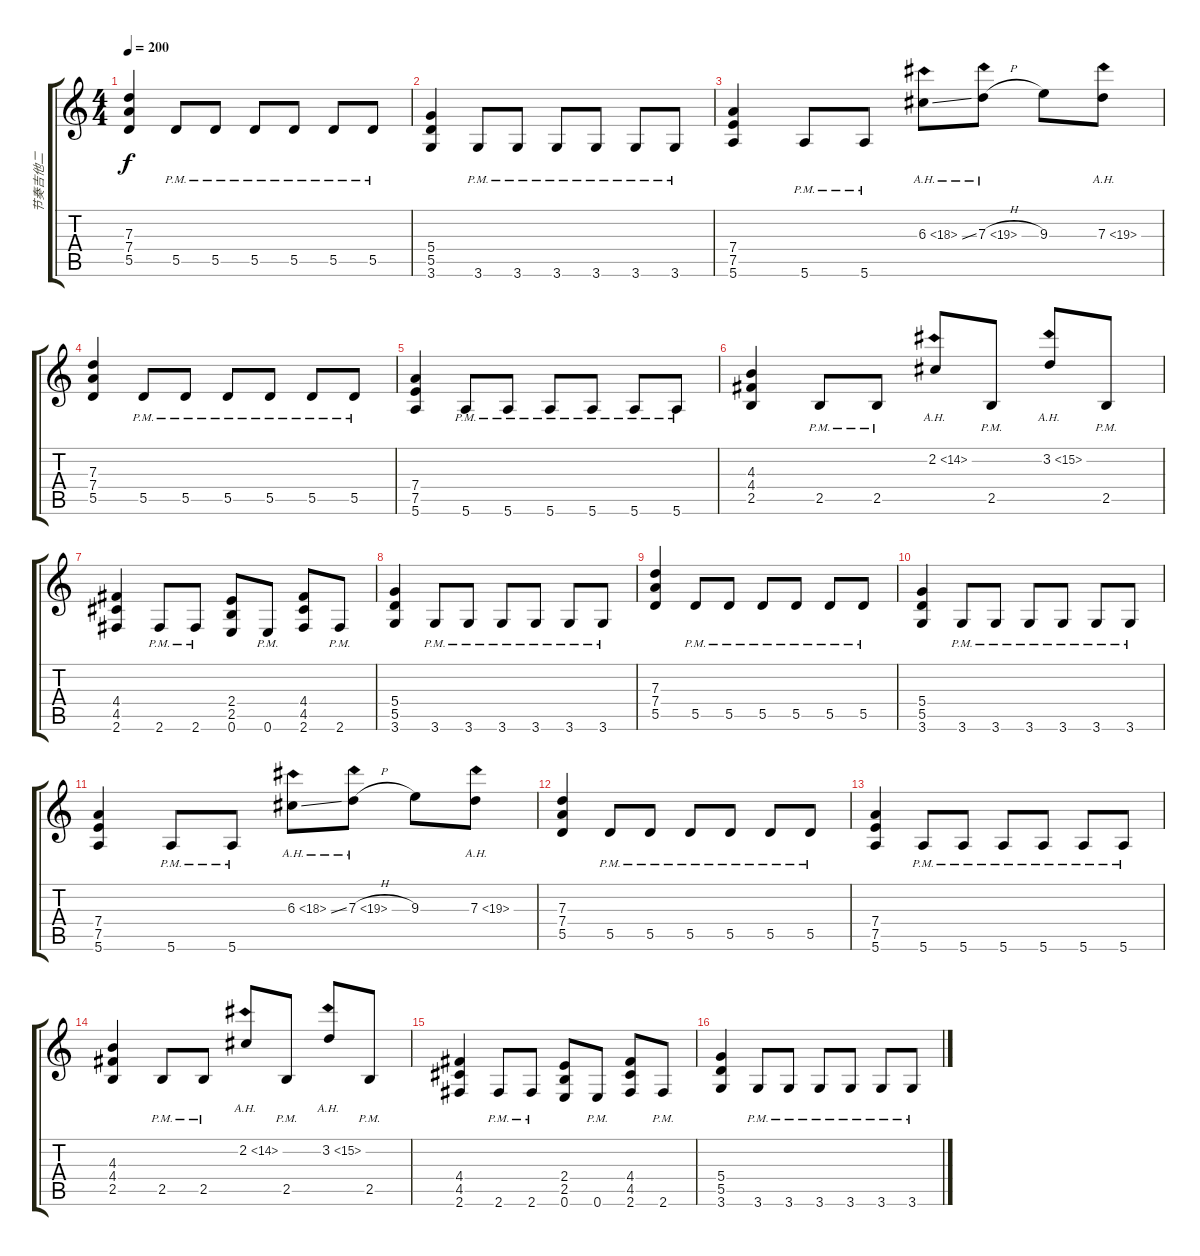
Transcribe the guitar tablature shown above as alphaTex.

\track ("节奏吉他二" "节奏吉他二") {instrument distortionguitar}
\staff {score tabs}
\tuning (E4 B3 G3 D3 A2 E2) {hide}
\ts (4 4)
\tempo 200
\clef g2
\ks c
(7.3 7.4 5.5).4{dy f} 5.5{pm}.8 5.5{pm}.8 5.5{pm}.8 5.5{pm}.8 5.5{pm}.8 5.5{pm}.8 |
(5.4 5.5 3.6).4 3.6{pm}.8 3.6{pm}.8 3.6{pm}.8 3.6{pm}.8 3.6{pm}.8 3.6{pm}.8 |
(7.4 7.5 5.6).4 5.6{pm}.8 5.6{pm}.8 6.3{ah 12 ss}.8 7.3{ah 12 h}.8 9.3.8 7.3{ah 12}.8 |
(7.3 7.4 5.5).4 5.5{pm}.8 5.5{pm}.8 5.5{pm}.8 5.5{pm}.8 5.5{pm}.8 5.5{pm}.8 |
(7.4 7.5 5.6).4 5.6{pm}.8 5.6{pm}.8 5.6{pm}.8 5.6{pm}.8 5.6{pm}.8 5.6{pm}.8 |
(4.3 4.4 2.5).4 2.5{pm}.8 2.5{pm}.8 2.2{ah 12}.8 2.5{pm}.8 3.2{ah 12}.8 2.5{pm}.8 |
(4.4 4.5 2.6).4 2.6{pm}.8 2.6{pm}.8 (2.4 2.5 0.6).8 0.6{pm}.8 (4.4 4.5 2.6).8 2.6{pm}.8 |
(5.4 5.5 3.6).4 3.6{pm}.8 3.6{pm}.8 3.6{pm}.8 3.6{pm}.8 3.6{pm}.8 3.6{pm}.8 |
(7.3 7.4 5.5).4 5.5{pm}.8 5.5{pm}.8 5.5{pm}.8 5.5{pm}.8 5.5{pm}.8 5.5{pm}.8 |
(5.4 5.5 3.6).4 3.6{pm}.8 3.6{pm}.8 3.6{pm}.8 3.6{pm}.8 3.6{pm}.8 3.6{pm}.8 |
(7.4 7.5 5.6).4 5.6{pm}.8 5.6{pm}.8 6.3{ah 12 ss}.8 7.3{ah 12 h}.8 9.3.8 7.3{ah 12}.8 |
(7.3 7.4 5.5).4 5.5{pm}.8 5.5{pm}.8 5.5{pm}.8 5.5{pm}.8 5.5{pm}.8 5.5{pm}.8 |
(7.4 7.5 5.6).4 5.6{pm}.8 5.6{pm}.8 5.6{pm}.8 5.6{pm}.8 5.6{pm}.8 5.6{pm}.8 |
(4.3 4.4 2.5).4 2.5{pm}.8 2.5{pm}.8 2.2{ah 12}.8 2.5{pm}.8 3.2{ah 12}.8 2.5{pm}.8 |
(4.4 4.5 2.6).4 2.6{pm}.8 2.6{pm}.8 (2.4 2.5 0.6).8 0.6{pm}.8 (4.4 4.5 2.6).8 2.6{pm}.8 |
(5.4 5.5 3.6).4 3.6{pm}.8 3.6{pm}.8 3.6{pm}.8 3.6{pm}.8 3.6{pm}.8 3.6{pm}.8
